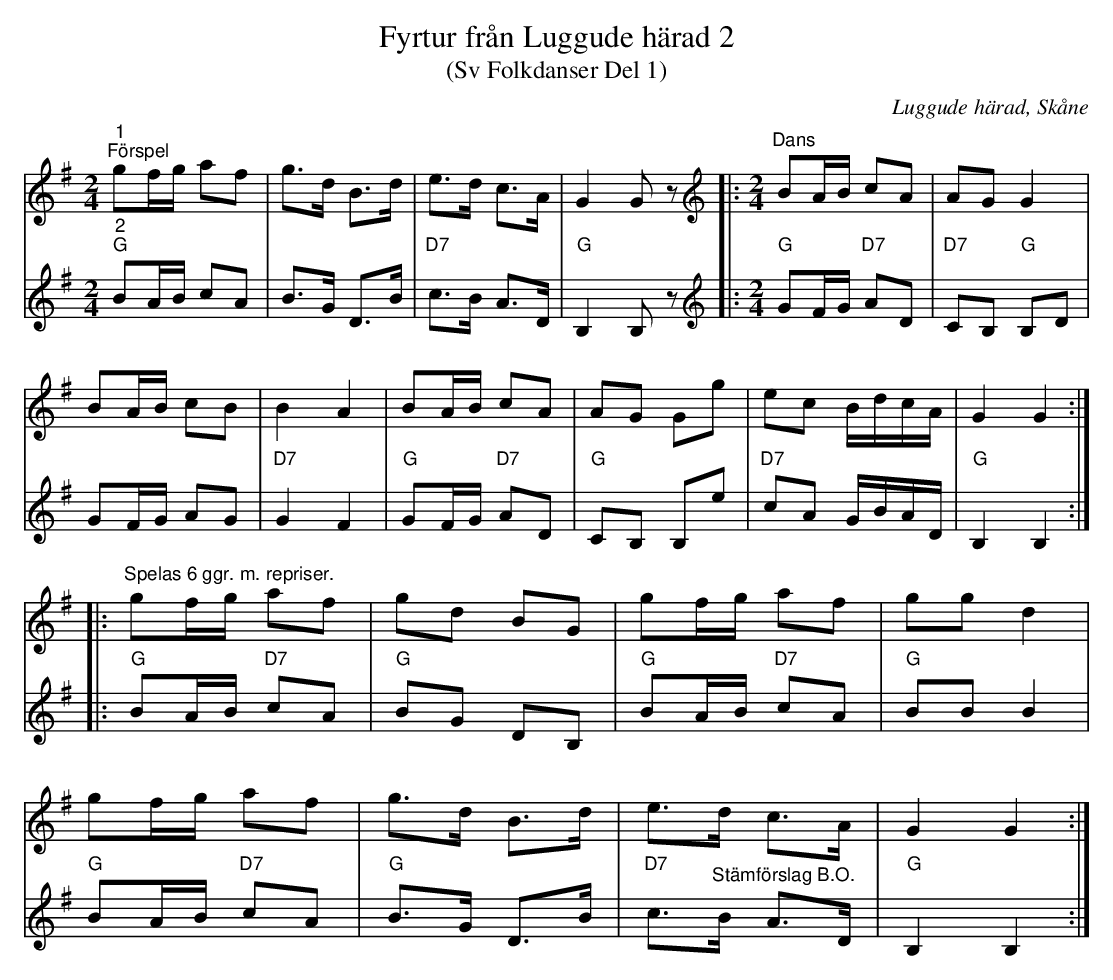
X:1
T:Fyrtur från Luggude härad 2
T:(Sv Folkdanser Del 1)
O:Luggude härad, Skåne
L:1/8
M:2/4
K:G
V:1
"^1""^Förspel" gf/g/ af | g>d B>d | e>d c>A | G2 G z |: [K:G][M:2/4][K:treble]"^Dans" BA/B/ cA | AG G2 |
BA/B/ cB | B2 A2 |  BA/B/ cA |  AG Gg | ec B/d/c/A/ |G2 G2 ::
"^Spelas 6 ggr. m. repriser." gf/g/ af | gd BG | gf/g/ af | gg d2 |
gf/g/ af | g>d B>d | e>d c>A | G2 G2 :|
V:2
"^2""G" BA/B/ cA | B>G D>B |"D7" c>B A>D |"G" B,2 B, z |:[K:G][M:2/4][K:treble]"G" GF/G/ "D7" AD | "D7" CB,"G" B,D |
GF/G/ AG |"D7" G2 F2 | "G" GF/G/ "D7" AD |"G" CB, B,e |"D7" cA G/B/A/D/ |"G" B,2 B,2 ::
 "G" BA/B/"D7" cA | "G" BG DB, |"G" BA/B/"D7" cA |"G" BB B2 |
"G" BA/B/"D7" cA |"G" B>G D>B |"D7" c>"^Stämförslag B.O."B A>D |"G" B,2 B,2 :|
